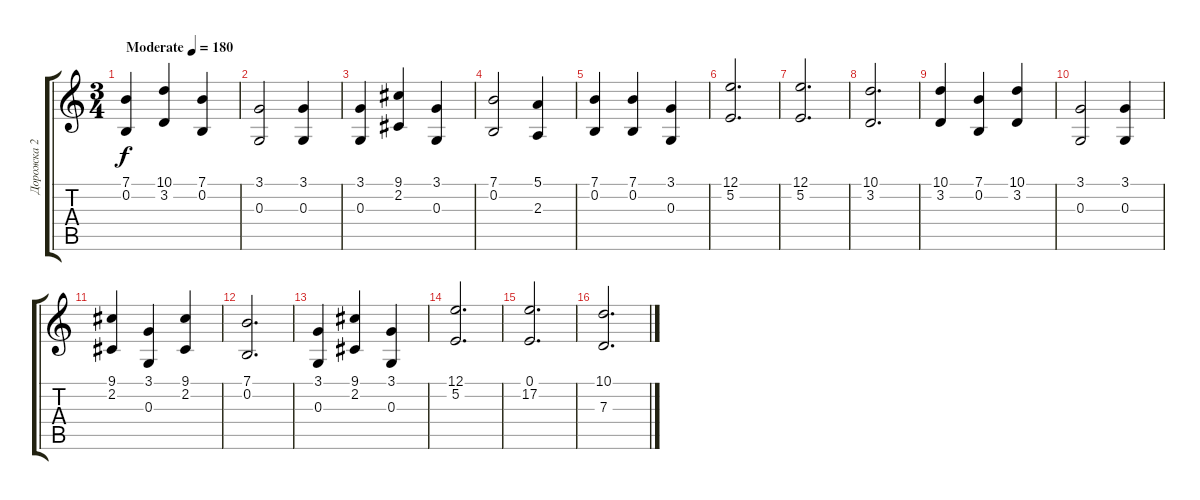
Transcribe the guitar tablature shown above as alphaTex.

\track ("Дорожка 2" "Дорожка 2") {instrument pizzicatostrings}
\staff {score tabs}
\tuning (E4 B3 G3 D3 A2 E2) {hide}
\ts (3 4)
\tempo (180 "Moderate")
\clef g2
\ks c
(7.1 0.2).4{dy f instrument pizzicatostrings} (10.1 3.2).4 (7.1 0.2).4 |
(3.1 0.3).2 (3.1 0.3).4 |
(3.1 0.3).4 (9.1 2.2).4 (3.1 0.3).4 |
(7.1 0.2).2 (5.1 2.3).4 |
(7.1 0.2).4 (7.1 0.2).4 (3.1 0.3).4 |
(12.1 5.2).2{d} |
(12.1 5.2).2{d} |
(10.1 3.2).2{d} |
(10.1 3.2).4 (7.1 0.2).4 (10.1 3.2).4 |
(3.1 0.3).2 (3.1 0.3).4 |
(9.1 2.2).4 (3.1 0.3).4 (9.1 2.2).4 |
(7.1 0.2).2{d} |
(3.1 0.3).4 (9.1 2.2).4 (3.1 0.3).4 |
(12.1 5.2).2{d} |
(0.1 17.2).2{d} |
(10.1 7.3).2{d}
